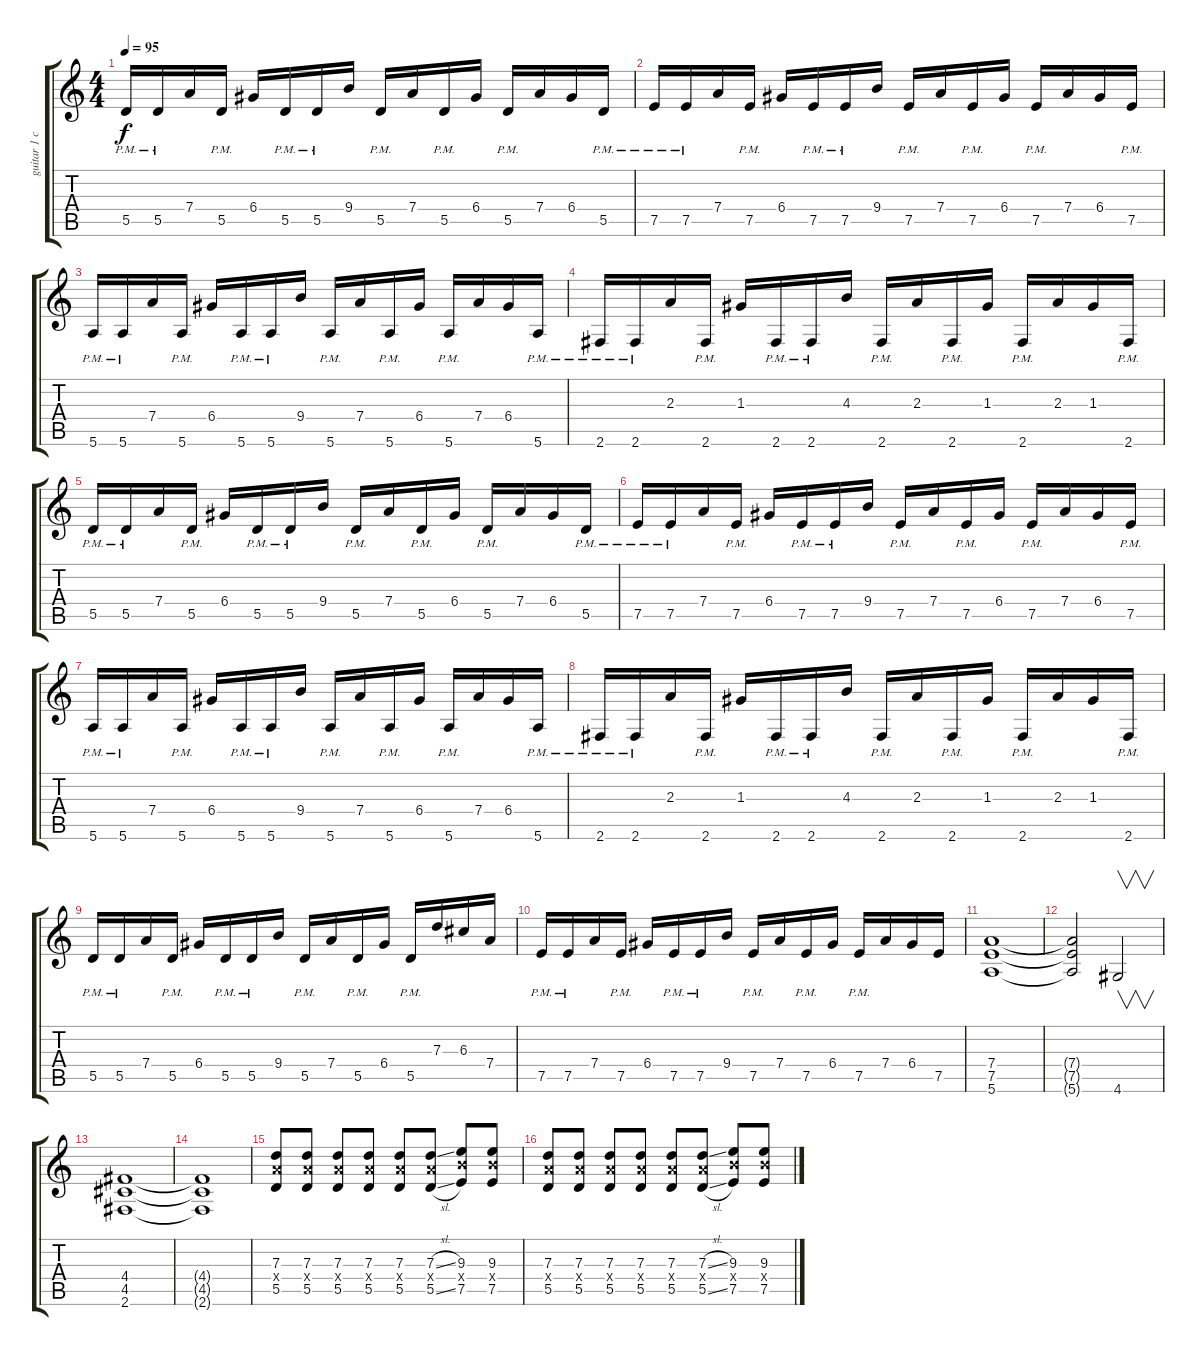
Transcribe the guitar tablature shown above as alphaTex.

\track ("guitar 1 clean" "guitar 1 c") {instrument electricguitarclean}
\staff {score tabs}
\tuning (E4 B3 G3 D3 A2 E2) {hide}
\ts (4 4)
\tempo 95
\clef g2
\ks c
5.5{pm}.16{dy f} 5.5{pm}.16 7.4.16 5.5{pm}.16 6.4.16 5.5{pm}.16 5.5{pm}.16 9.4.16 5.5{pm}.16 7.4.16 5.5{pm}.16 6.4.16 5.5{pm}.16 7.4.16 6.4.16 5.5{pm}.16 |
7.5{pm}.16 7.5{pm}.16 7.4.16 7.5{pm}.16 6.4.16 7.5{pm}.16 7.5{pm}.16 9.4.16 7.5{pm}.16 7.4.16 7.5{pm}.16 6.4.16 7.5{pm}.16 7.4.16 6.4.16 7.5{pm}.16 |
5.6{pm}.16 5.6{pm}.16 7.4.16 5.6{pm}.16 6.4.16 5.6{pm}.16 5.6{pm}.16 9.4.16 5.6{pm}.16 7.4.16 5.6{pm}.16 6.4.16 5.6{pm}.16 7.4.16 6.4.16 5.6{pm}.16 |
2.6{pm}.16 2.6{pm}.16 2.3.16 2.6{pm}.16 1.3.16 2.6{pm}.16 2.6{pm}.16 4.3.16 2.6{pm}.16 2.3.16 2.6{pm}.16 1.3.16 2.6{pm}.16 2.3.16 1.3.16 2.6{pm}.16 |
5.5{pm}.16 5.5{pm}.16 7.4.16 5.5{pm}.16 6.4.16 5.5{pm}.16 5.5{pm}.16 9.4.16 5.5{pm}.16 7.4.16 5.5{pm}.16 6.4.16 5.5{pm}.16 7.4.16 6.4.16 5.5{pm}.16 |
7.5{pm}.16 7.5{pm}.16 7.4.16 7.5{pm}.16 6.4.16 7.5{pm}.16 7.5{pm}.16 9.4.16 7.5{pm}.16 7.4.16 7.5{pm}.16 6.4.16 7.5{pm}.16 7.4.16 6.4.16 7.5{pm}.16 |
5.6{pm}.16 5.6{pm}.16 7.4.16 5.6{pm}.16 6.4.16 5.6{pm}.16 5.6{pm}.16 9.4.16 5.6{pm}.16 7.4.16 5.6{pm}.16 6.4.16 5.6{pm}.16 7.4.16 6.4.16 5.6{pm}.16 |
2.6{pm}.16 2.6{pm}.16 2.3.16 2.6{pm}.16 1.3.16 2.6{pm}.16 2.6{pm}.16 4.3.16 2.6{pm}.16 2.3.16 2.6{pm}.16 1.3.16 2.6{pm}.16 2.3.16 1.3.16 2.6{pm}.16 |
5.5{pm}.16 5.5{pm}.16 7.4.16 5.5{pm}.16 6.4.16 5.5{pm}.16 5.5{pm}.16 9.4.16 5.5{pm}.16 7.4.16 5.5{pm}.16 6.4.16 5.5{pm}.16 7.3.16 6.3.16 7.4.16 |
7.5{pm}.16 7.5{pm}.16 7.4.16 7.5{pm}.16 6.4.16 7.5{pm}.16 7.5{pm}.16 9.4.16 7.5{pm}.16 7.4.16 7.5{pm}.16 6.4.16 7.5{pm}.16 7.4.16 6.4.16 7.5.16 |
(7.4 7.5 5.6).1 |
(7.4{t} 7.5{t} 5.6{t}).2 4.6.2{v} |
(4.4 4.5 2.6).1 |
(4.4{t} 4.5{t} 2.6{t}).1 |
(7.3 7.4{x} 5.5).8 (7.3 7.4{x} 5.5).8 (7.3 7.4{x} 5.5).8 (7.3 7.4{x} 5.5).8 (7.3 7.4{x} 5.5).8 (7.3{sl} 7.4{x} 5.5{sl}).8 (9.3 9.4{x} 7.5).8 (9.3 9.4{x} 7.5).8 |
(7.3 7.4{x} 5.5).8 (7.3 7.4{x} 5.5).8 (7.3 7.4{x} 5.5).8 (7.3 7.4{x} 5.5).8 (7.3 7.4{x} 5.5).8 (7.3{sl} 7.4{x} 5.5{sl}).8 (9.3 9.4{x} 7.5).8 (9.3 9.4{x} 7.5).8
